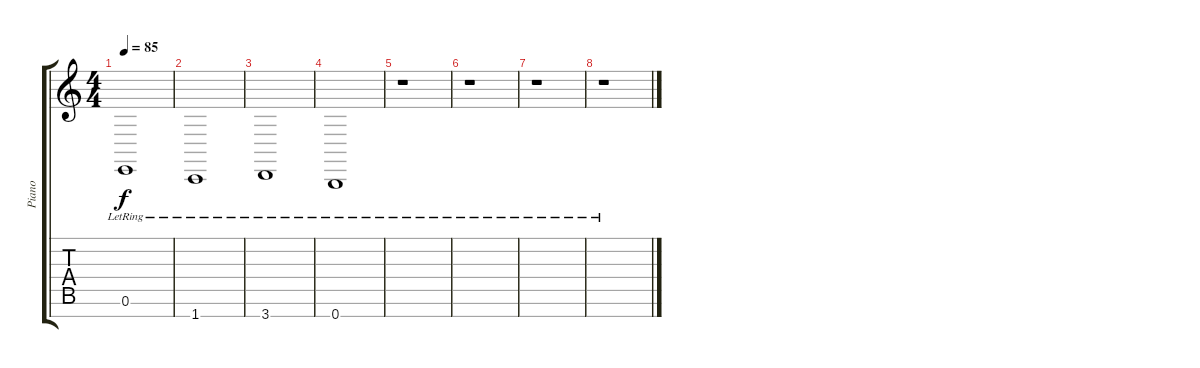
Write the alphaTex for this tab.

\track ("Piano" "Piano") {instrument acousticgrandpiano}
\staff {score tabs}
\tuning (E4 B3 G3 D3 A2 E2 B1) {hide}
\ts (4 4)
\tempo 85
\clef g2
\ks c
0.6{lr}.1{dy f} |
1.7{lr}.1 |
3.7{lr}.1 |
0.7{lr}.1 |
r.1 |
r.1 |
r.1 |
r.1
